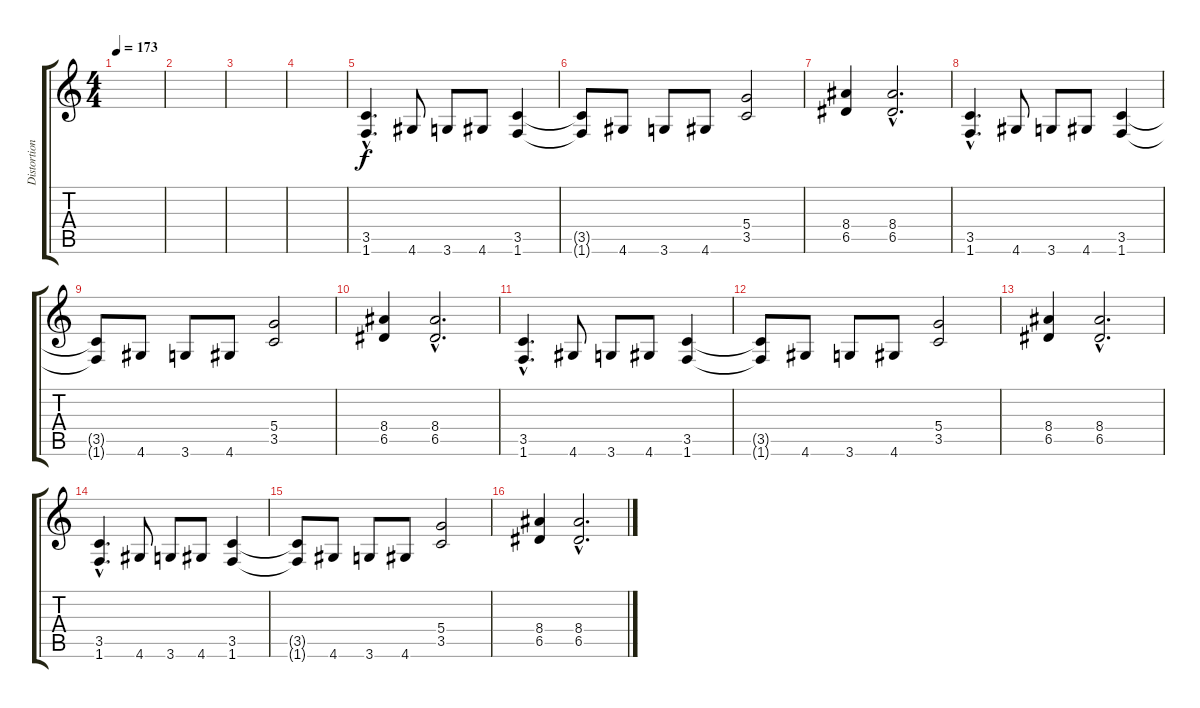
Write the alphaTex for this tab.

\track ("Distortion Guitar" "Distortion") {instrument distortionguitar}
\staff {score tabs}
\tuning (E4 B3 G3 D3 A2 E2) {hide}
\ts (4 4)
\tempo 173
\clef g2
\ks c
|
|
|
|
(3.5{hac} 1.6{hac}).4{d} 4.6.8 3.6.8 4.6.8 (3.5 1.6).4 |
(3.5{t} 1.6{t}).8 4.6.8 3.6.8 4.6.8 (5.4 3.5).2 |
(8.4 6.5).4 (8.4{hac} 6.5{hac}).2{d} |
(3.5{hac} 1.6{hac}).4{d} 4.6.8 3.6.8 4.6.8 (3.5 1.6).4 |
(3.5{t} 1.6{t}).8 4.6.8 3.6.8 4.6.8 (5.4 3.5).2 |
(8.4 6.5).4 (8.4{hac} 6.5{hac}).2{d} |
(3.5{hac} 1.6{hac}).4{d} 4.6.8 3.6.8 4.6.8 (3.5 1.6).4 |
(3.5{t} 1.6{t}).8 4.6.8 3.6.8 4.6.8 (5.4 3.5).2 |
(8.4 6.5).4 (8.4{hac} 6.5{hac}).2{d} |
(3.5{hac} 1.6{hac}).4{d} 4.6.8 3.6.8 4.6.8 (3.5 1.6).4 |
(3.5{t} 1.6{t}).8 4.6.8 3.6.8 4.6.8 (5.4 3.5).2 |
(8.4 6.5).4 (8.4{hac} 6.5{hac}).2{d}
